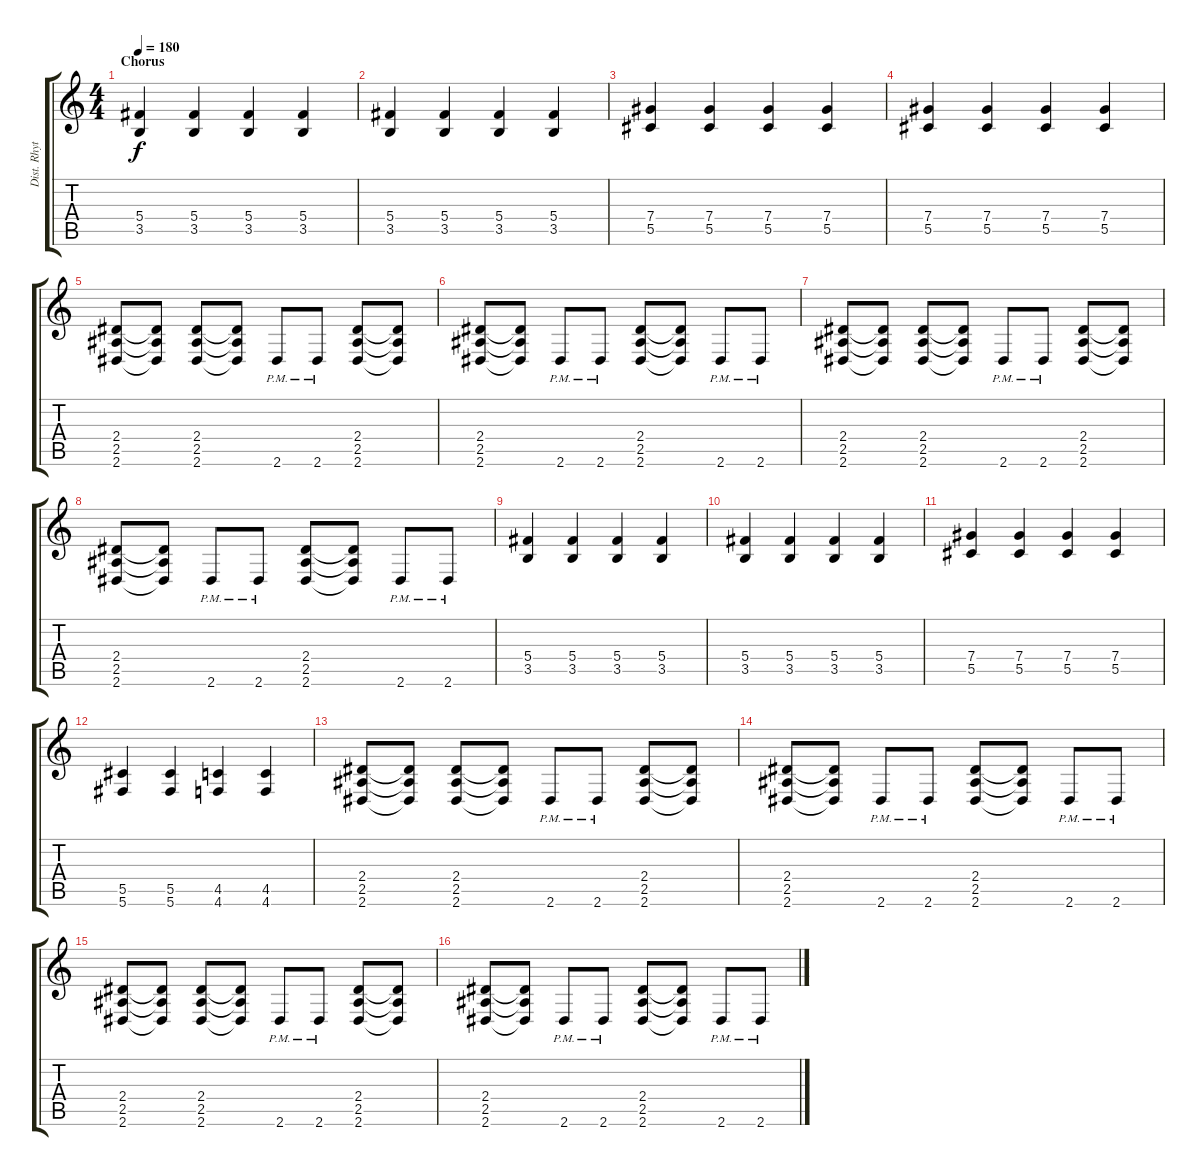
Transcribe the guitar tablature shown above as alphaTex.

\track ("Dist. Rhytm Guitar [L]" "Dist. Rhyt") {instrument distortionguitar}
\staff {score tabs}
\tuning (Eb4 Bb3 Gb3 Db3 Ab2 Db2) {hide}
\ts (4 4)
\section ("" "Chorus")
\tempo 180
\clef g2
\ks c
(5.4 3.5).4{dy f} (5.4 3.5).4 (5.4 3.5).4 (5.4 3.5).4 |
(5.4 3.5).4 (5.4 3.5).4 (5.4 3.5).4 (5.4 3.5).4 |
(7.4 5.5).4 (7.4 5.5).4 (7.4 5.5).4 (7.4 5.5).4 |
(7.4 5.5).4 (7.4 5.5).4 (7.4 5.5).4 (7.4 5.5).4 |
(2.4 2.5 2.6).8 (2.4{t} 2.5{t} 2.6{t}).8 (2.4 2.5 2.6).8 (2.4{t} 2.5{t} 2.6{t}).8 2.6{pm}.8 2.6{pm}.8 (2.4 2.5 2.6).8 (2.4{t} 2.5{t} 2.6{t}).8 |
(2.4 2.5 2.6).8 (2.4{t} 2.5{t} 2.6{t}).8 2.6{pm}.8 2.6{pm}.8 (2.4 2.5 2.6).8 (2.4{t} 2.5{t} 2.6{t}).8 2.6{pm}.8 2.6{pm}.8 |
(2.4 2.5 2.6).8 (2.4{t} 2.5{t} 2.6{t}).8 (2.4 2.5 2.6).8 (2.4{t} 2.5{t} 2.6{t}).8 2.6{pm}.8 2.6{pm}.8 (2.4 2.5 2.6).8 (2.4{t} 2.5{t} 2.6{t}).8 |
(2.4 2.5 2.6).8 (2.4{t} 2.5{t} 2.6{t}).8 2.6{pm}.8 2.6{pm}.8 (2.4 2.5 2.6).8 (2.4{t} 2.5{t} 2.6{t}).8 2.6{pm}.8 2.6{pm}.8 |
(5.4 3.5).4 (5.4 3.5).4 (5.4 3.5).4 (5.4 3.5).4 |
(5.4 3.5).4 (5.4 3.5).4 (5.4 3.5).4 (5.4 3.5).4 |
(7.4 5.5).4 (7.4 5.5).4 (7.4 5.5).4 (7.4 5.5).4 |
(5.5 5.6).4 (5.5 5.6).4 (4.5 4.6).4 (4.5 4.6).4 |
(2.4 2.5 2.6).8 (2.4{t} 2.5{t} 2.6{t}).8 (2.4 2.5 2.6).8 (2.4{t} 2.5{t} 2.6{t}).8 2.6{pm}.8 2.6{pm}.8 (2.4 2.5 2.6).8 (2.4{t} 2.5{t} 2.6{t}).8 |
(2.4 2.5 2.6).8 (2.4{t} 2.5{t} 2.6{t}).8 2.6{pm}.8 2.6{pm}.8 (2.4 2.5 2.6).8 (2.4{t} 2.5{t} 2.6{t}).8 2.6{pm}.8 2.6{pm}.8 |
(2.4 2.5 2.6).8 (2.4{t} 2.5{t} 2.6{t}).8 (2.4 2.5 2.6).8 (2.4{t} 2.5{t} 2.6{t}).8 2.6{pm}.8 2.6{pm}.8 (2.4 2.5 2.6).8 (2.4{t} 2.5{t} 2.6{t}).8 |
(2.4 2.5 2.6).8 (2.4{t} 2.5{t} 2.6{t}).8 2.6{pm}.8 2.6{pm}.8 (2.4 2.5 2.6).8 (2.4{t} 2.5{t} 2.6{t}).8 2.6{pm}.8 2.6{pm}.8
